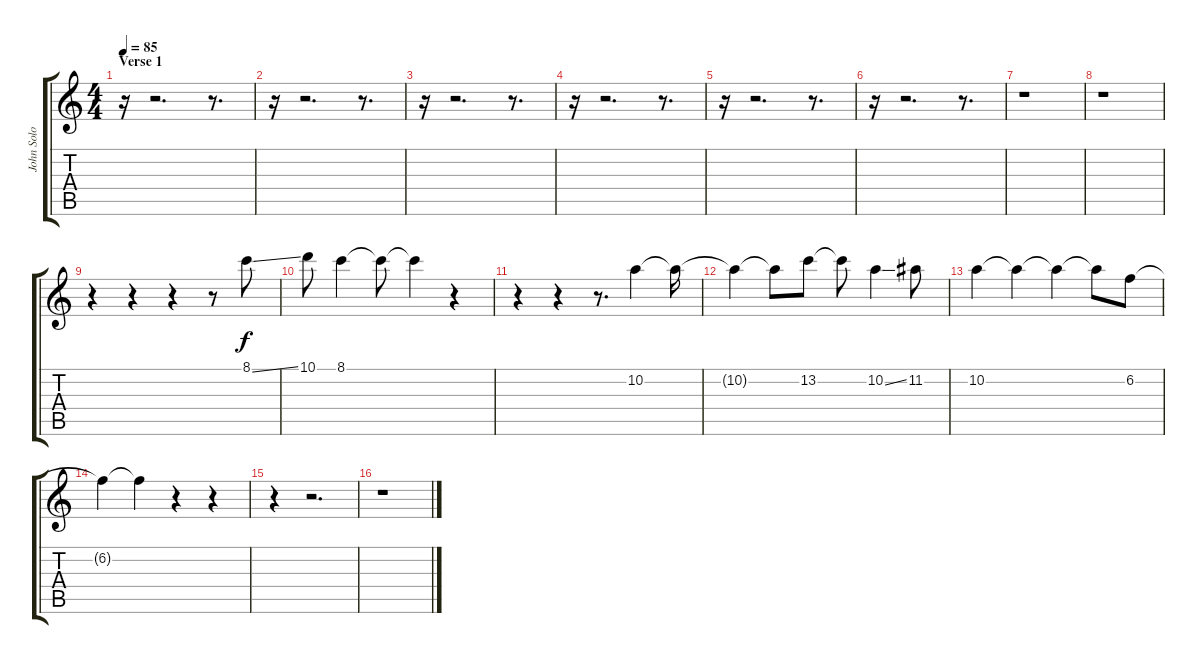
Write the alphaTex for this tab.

\track ("John Solo" "John Solo") {instrument overdrivenguitar}
\staff {score tabs}
\tuning (E4 B3 G3 D3 A2 E2) {hide}
\ts (4 4)
\section ("" "Verse 1")
\tempo 85
\clef g2
\ks c
r.16{dy f} r.2{d} r.8{d} |
r.16 r.2{d} r.8{d} |
r.16 r.2{d} r.8{d} |
r.16 r.2{d} r.8{d} |
r.16 r.2{d} r.8{d} |
r.16 r.2{d} r.8{d} |
r.1 |
r.1 |
r.4 r.4 r.4 r.8 8.1{ss}.8 |
10.1.8 8.1.4 8.1{t}.8 8.1{t}.4 r.4 |
r.4 r.4 r.8{d} 10.2.4 10.2{t}.16 |
10.2{t}.4 10.2{t}.8 13.2.8 13.2{t}.8 10.2{ss}.4 11.2.8 |
10.2.4 10.2{t}.4 10.2{t}.4 10.2{t}.8 6.2.8 |
6.2{t}.4 6.2{t}.4 r.4 r.4 |
r.4 r.2{d} |
r.1
